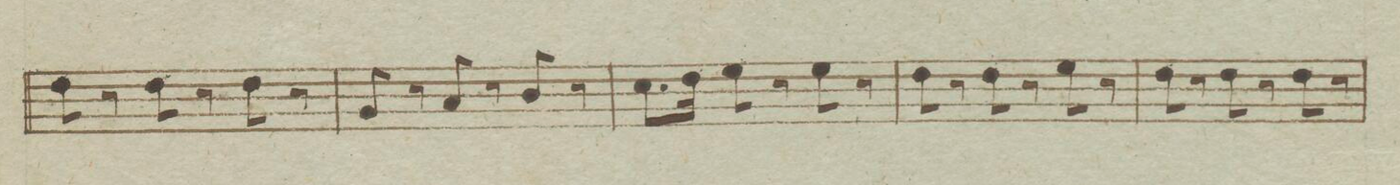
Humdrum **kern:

**kern	**dynam
*I"Violon e Violoncello.	*
*clefF4	*
*k[b-e-a-d-g-]	*
*M3/4	*
8F\	.
8r	.
8F\	.
8r	.
8F\	.
8r	.
=8	=8
8BB-/	.
8r	.
8C/	.
8r	.
8D-/	.
8r	.
=9	=9
8.E-\L	.
16F\Jk	.
8G-\	.
8r	.
8G-\	.
8r	.
=10	=10
8F\	.
8r	.
8F\	.
8r	.
8G-\	.
8r	.
=11	=11
8F\	.
8r	.
8F\	.
8r	.
8F\	.
8r	.
=12	=12
*-	*-
